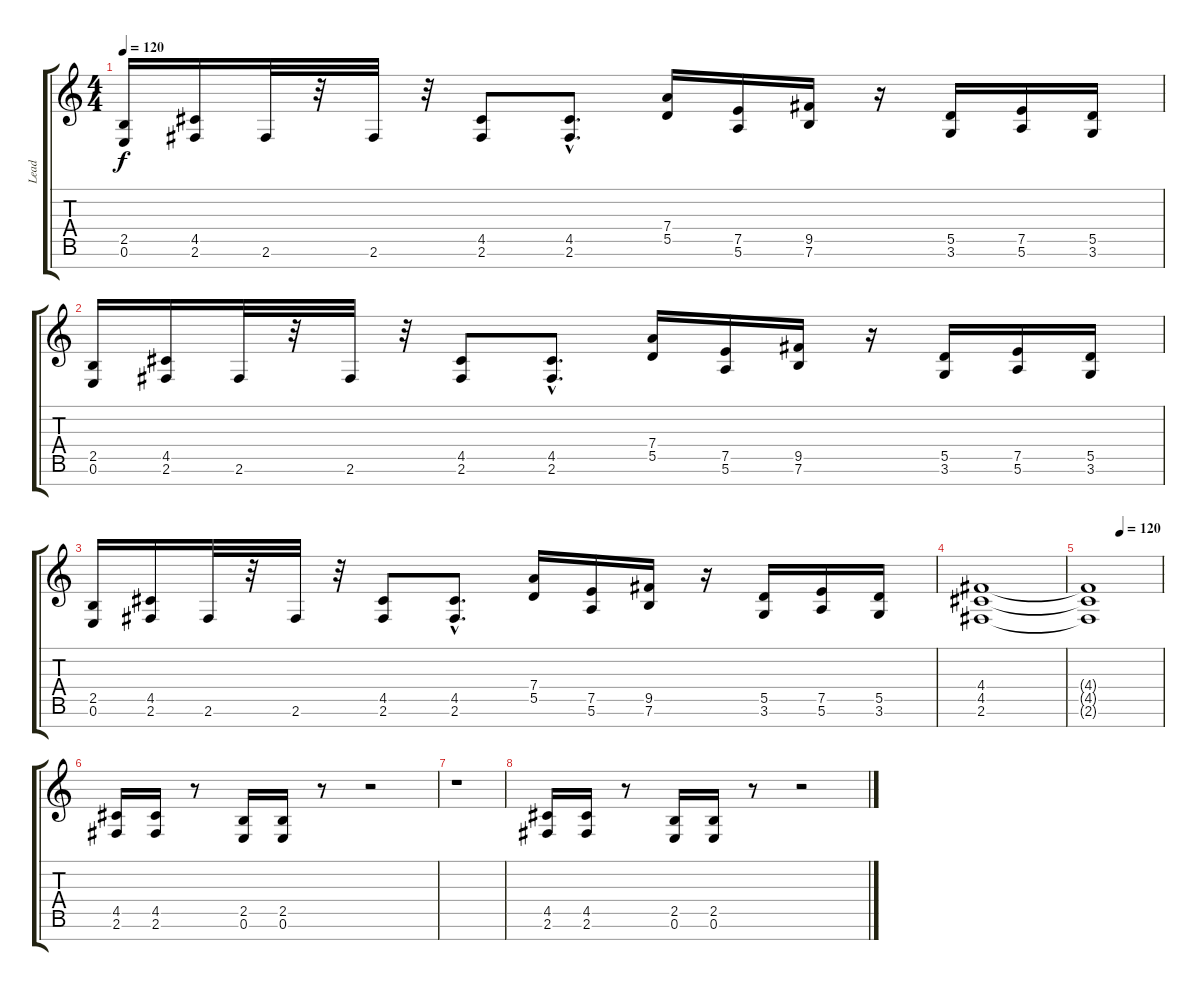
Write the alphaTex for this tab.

\track ("Lead" "Lead") {instrument overdrivenguitar}
\staff {score tabs}
\tuning (E4 B3 G3 D3 A2 E2 B1) {hide}
\ts (4 4)
\tempo 120
\clef g2
\ks c
(2.5 0.6).16{dy f} (4.5 2.6).16 2.6.32 r.32 2.6.32 r.32 (4.5 2.6).8 (4.5{hac} 2.6{hac}).8{d} (7.4 5.5).16 (7.5 5.6).16 (9.5 7.6).16 r.16 (5.5 3.6).16 (7.5 5.6).16 (5.5 3.6).16 |
(2.5 0.6).16 (4.5 2.6).16 2.6.32 r.32 2.6.32 r.32 (4.5 2.6).8 (4.5{hac} 2.6{hac}).8{d} (7.4 5.5).16 (7.5 5.6).16 (9.5 7.6).16 r.16 (5.5 3.6).16 (7.5 5.6).16 (5.5 3.6).16 |
(2.5 0.6).16 (4.5 2.6).16 2.6.32 r.32 2.6.32 r.32 (4.5 2.6).8 (4.5{hac} 2.6{hac}).8{d} (7.4 5.5).16 (7.5 5.6).16 (9.5 7.6).16 r.16 (5.5 3.6).16 (7.5 5.6).16 (5.5 3.6).16 |
(4.4 4.5 2.6).1 |
\tempo (120 0.4375)
(4.4{t} 4.5{t} 2.6{t}).1 |
(4.5 2.6).16 (4.5 2.6).16 r.8 (2.5 0.6).16 (2.5 0.6).16 r.8 r.2 |
r.1 |
(4.5 2.6).16 (4.5 2.6).16 r.8 (2.5 0.6).16 (2.5 0.6).16 r.8 r.2
